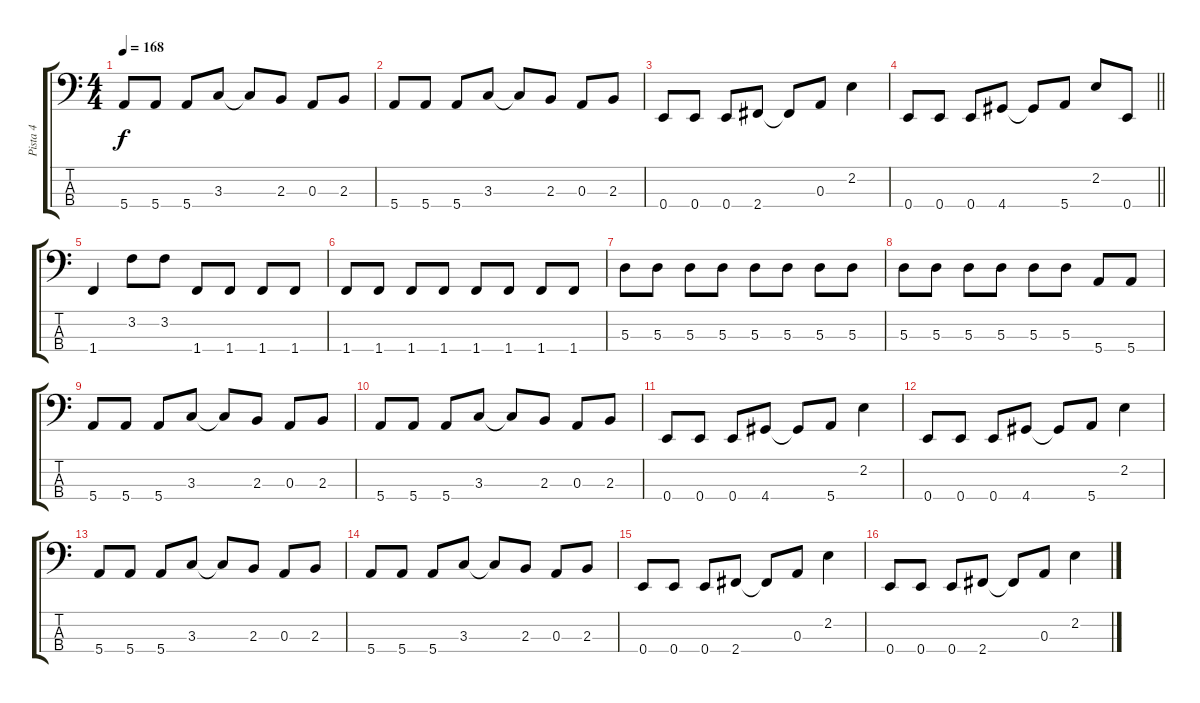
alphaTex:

\track ("Pista 4" "Pista 4") {instrument electricbassfinger}
\staff {score tabs}
\tuning (G2 D2 A1 E1) {hide}
\ts (4 4)
\tempo 168
\clef f4
\ks c
5.4.8{dy f} 5.4.8 5.4.8 3.3.8 3.3{t}.8 2.3.8 0.3.8 2.3.8 |
5.4.8 5.4.8 5.4.8 3.3.8 3.3{t}.8 2.3.8 0.3.8 2.3.8 |
0.4.8 0.4.8 0.4.8 2.4.8 2.4{t}.8 0.3.8 2.2.4 |
\barLineRight lightlight
0.4.8 0.4.8 0.4.8 4.4.8 4.4{t}.8 5.4.8 2.2.8 0.4.8 |
1.4.4 3.2.8 3.2.8 1.4.8 1.4.8 1.4.8 1.4.8 |
1.4.8 1.4.8 1.4.8 1.4.8 1.4.8 1.4.8 1.4.8 1.4.8 |
5.3.8 5.3.8 5.3.8 5.3.8 5.3.8 5.3.8 5.3.8 5.3.8 |
5.3.8 5.3.8 5.3.8 5.3.8 5.3.8 5.3.8 5.4.8 5.4.8 |
5.4.8 5.4.8 5.4.8 3.3.8 3.3{t}.8 2.3.8 0.3.8 2.3.8 |
5.4.8 5.4.8 5.4.8 3.3.8 3.3{t}.8 2.3.8 0.3.8 2.3.8 |
0.4.8 0.4.8 0.4.8 4.4.8 4.4{t}.8 5.4.8 2.2.4 |
0.4.8 0.4.8 0.4.8 4.4.8 4.4{t}.8 5.4.8 2.2.4 |
5.4.8 5.4.8 5.4.8 3.3.8 3.3{t}.8 2.3.8 0.3.8 2.3.8 |
5.4.8 5.4.8 5.4.8 3.3.8 3.3{t}.8 2.3.8 0.3.8 2.3.8 |
0.4.8 0.4.8 0.4.8 2.4.8 2.4{t}.8 0.3.8 2.2.4 |
0.4.8 0.4.8 0.4.8 2.4.8 2.4{t}.8 0.3.8 2.2.4
